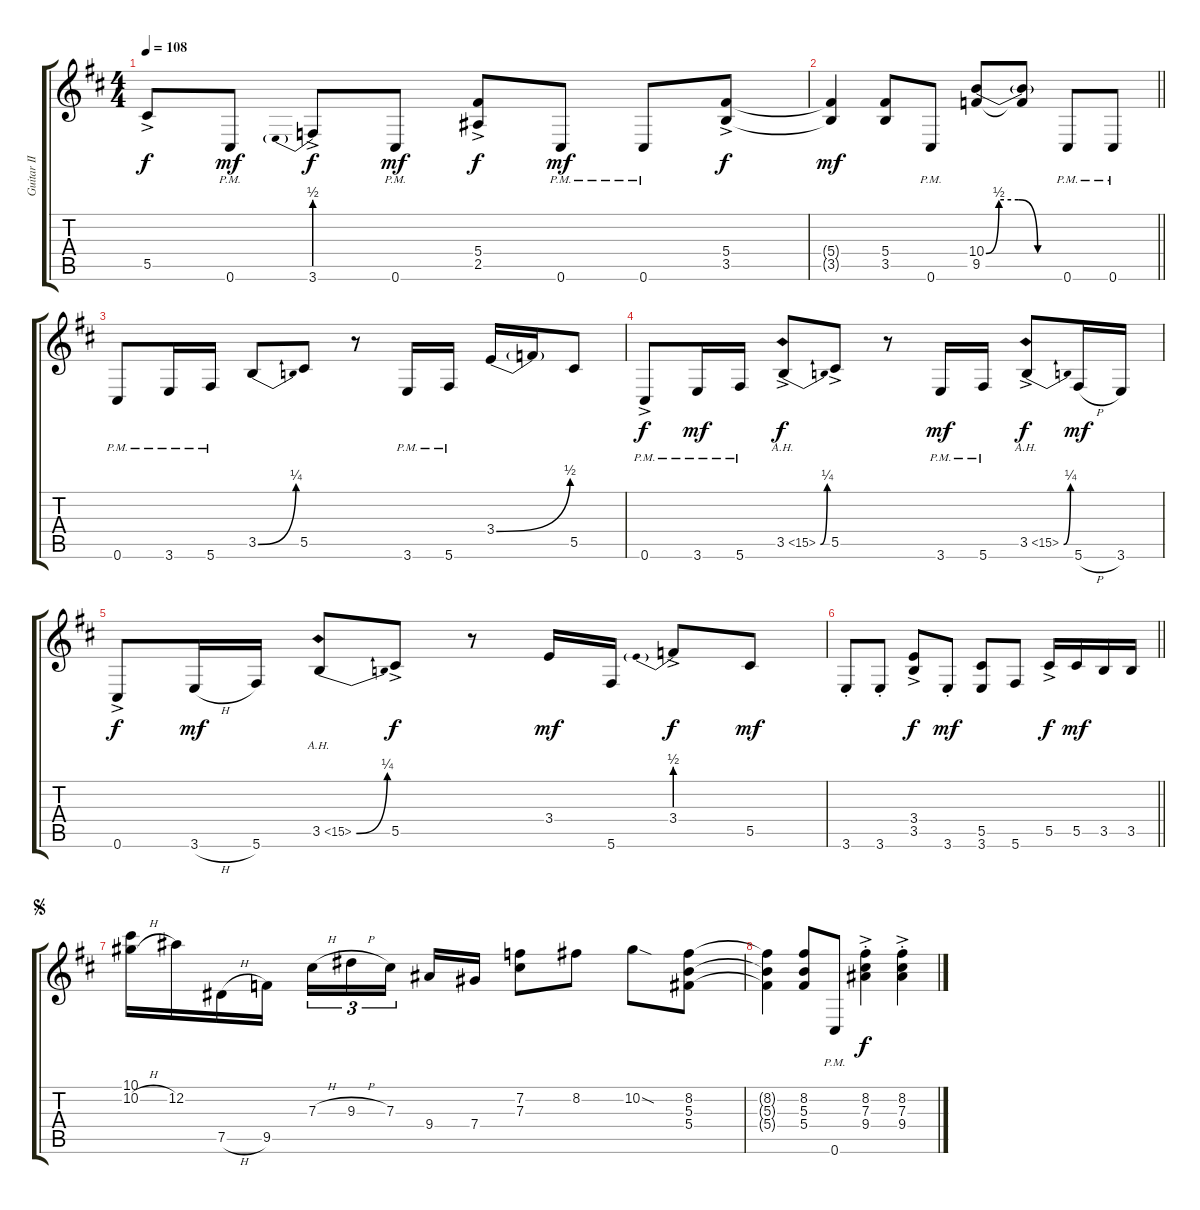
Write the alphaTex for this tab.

\track ("Guitar II" "Guitar II") {instrument distortionguitar}
\staff {score tabs}
\tuning (Eb4 Bb3 Gb3 Db3 Ab2 Db2) {hide}
\ts (4 4)
\tempo 108
\clef g2
\ks d
5.5{ac}.8{dy f} 0.6{pm}.8{dy mf} 3.6{be (prebend 0 2 60 2) ac}.8{dy f} 0.6{pm}.8{dy mf} (5.4{ac} 2.5{ac}).8{dy f} 0.6{pm}.8{dy mf} 0.6{pm}.8 (5.4{ac} 3.5{ac}).8{dy f} |
\barLineRight lightlight
(5.4{t} 3.5{t}).4{dy mf} (5.4 3.5).8 0.6{pm}.8 (10.4{be (custom 0 0 10 2 25 2 40 0 60 0)} 9.5).8 (10.4{t} 9.5{t}).8 0.6{pm}.8 0.6{pm}.8 |
0.6{pm}.8 3.6{pm}.16 5.6{pm}.16 3.5{be (bend 0 0 60 1)}.8 5.5.8 r.8 3.6{pm}.16 5.6{pm}.16 3.4{be (bend 0 0 60 2)}.16 3.4{t}.16 5.5.8 |
0.6{ac pm}.8{dy f} 3.6{pm}.16{dy mf} 5.6{pm}.16 3.5{be (bend 0 0 60 1) ah 12 ac}.8{dy f} 5.5{ac}.8 r.8 3.6{pm}.16{dy mf} 5.6{pm}.16 3.5{be (bend 0 0 60 1) ah 12 ac}.8{dy f} 5.6{h}.16{dy mf} 3.6.16 |
0.6{ac}.8{dy f} 3.6{h}.16{dy mf} 5.6.16 3.5{be (bend 0 0 60 1) ah 12}.8 5.5{ac}.8{dy f} r.8 3.4.16{dy mf} 5.6.16 3.4{be (prebend 0 2 60 2) ac}.8{dy f} 5.5.8{dy mf} |
\barLineRight lightlight
3.6{st}.8 3.6{st}.8 (3.4{ac} 3.5{ac}).8{dy f} 3.6{st}.8{dy mf} (5.5 3.6).8 5.6.8 5.5{ac}.16{dy f} 5.5.16{dy mf} 3.5.16 3.5.16 |
\jump segno
(10.1 10.2{h}).16 12.2.16 7.5{h}.16 9.5.16 7.3{h}.16{tu (3 2)} 9.3{h}.16{tu (3 2)} 7.3.16{tu (3 2) beam splitsecondary} 9.4.16 7.4.16 (7.2 7.3).8 8.2.8 10.2{sod}.8 (8.2 5.3 5.4).8 |
(8.2{t} 5.3{t} 5.4{t}).4 (8.2 5.3 5.4).8 0.6{pm}.8 (8.2{ac st} 7.3{ac st} 9.4{ac st}).4{dy f} (8.2{ac st} 7.3{ac st} 9.4{ac st}).4
